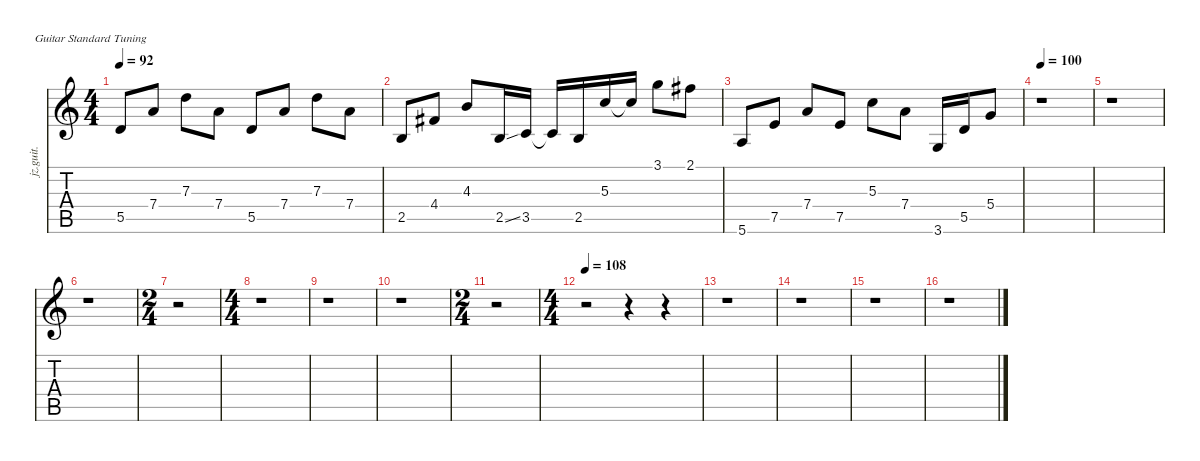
\defaultSystemsLayout 4
\hideDynamics
\bracketExtendMode nobrackets
\otherSystemsTrackNameOrientation horizontal
\track ("clean guitar" "jz.guit.") {instrument electricguitarjazz}
\staff {score tabs}
\tuning (E4 B3 G3 D3 A2 E2)
\ts (4 4)
\tempo 92
\clef g2
\ks c
5.5.8{dy f beam Up} 7.4.8{beam Up} 7.3.8{beam Down} 7.4.8{beam Down} 5.5.8{beam Up} 7.4.8{beam Up} 7.3.8{beam Down} 7.4.8{beam Down} |
2.5.8{beam Up} 4.4{acc #}.8{beam Up} 4.3.8{beam Up} 2.5{ss}.16{beam Up} 3.5.16{beam Up} 3.5{t}.16{beam Up} 2.5.16{beam Up} 5.3.16{beam Up} 5.3{t}.16{beam Up} 3.1.8{beam Down} 2.1{acc #}.8{beam Down} |
5.6.8{beam Up} 7.5.8{beam Up} 7.4.8{beam Up} 7.5.8{beam Up} 5.3.8{beam Down} 7.4.8{beam Down} 3.6.16{beam Up} 5.5.16{beam Up} 5.4.8{beam Up} |
\tempo 100
r.1{beam Down} |
r.1{beam Down} |
r.1{beam Down} |
\ts (2 4)
\beaming (8 2 2)
r.2{beam Down} |
\ts (4 4)
\beaming (8 2 2 2 2)
r.1{beam Down} |
r.1{beam Down} |
r.1{beam Down} |
\ts (2 4)
\beaming (8 2 2)
r.2{beam Down} |
\ts (4 4)
\beaming (8 2 2 2 2)
\tempo 108
r.2{beam Down} r.4{beam Down} r.4{beam Down} |
r.1{beam Down} |
r.1{beam Down} |
r.1{beam Down} |
r.1{beam Down}
